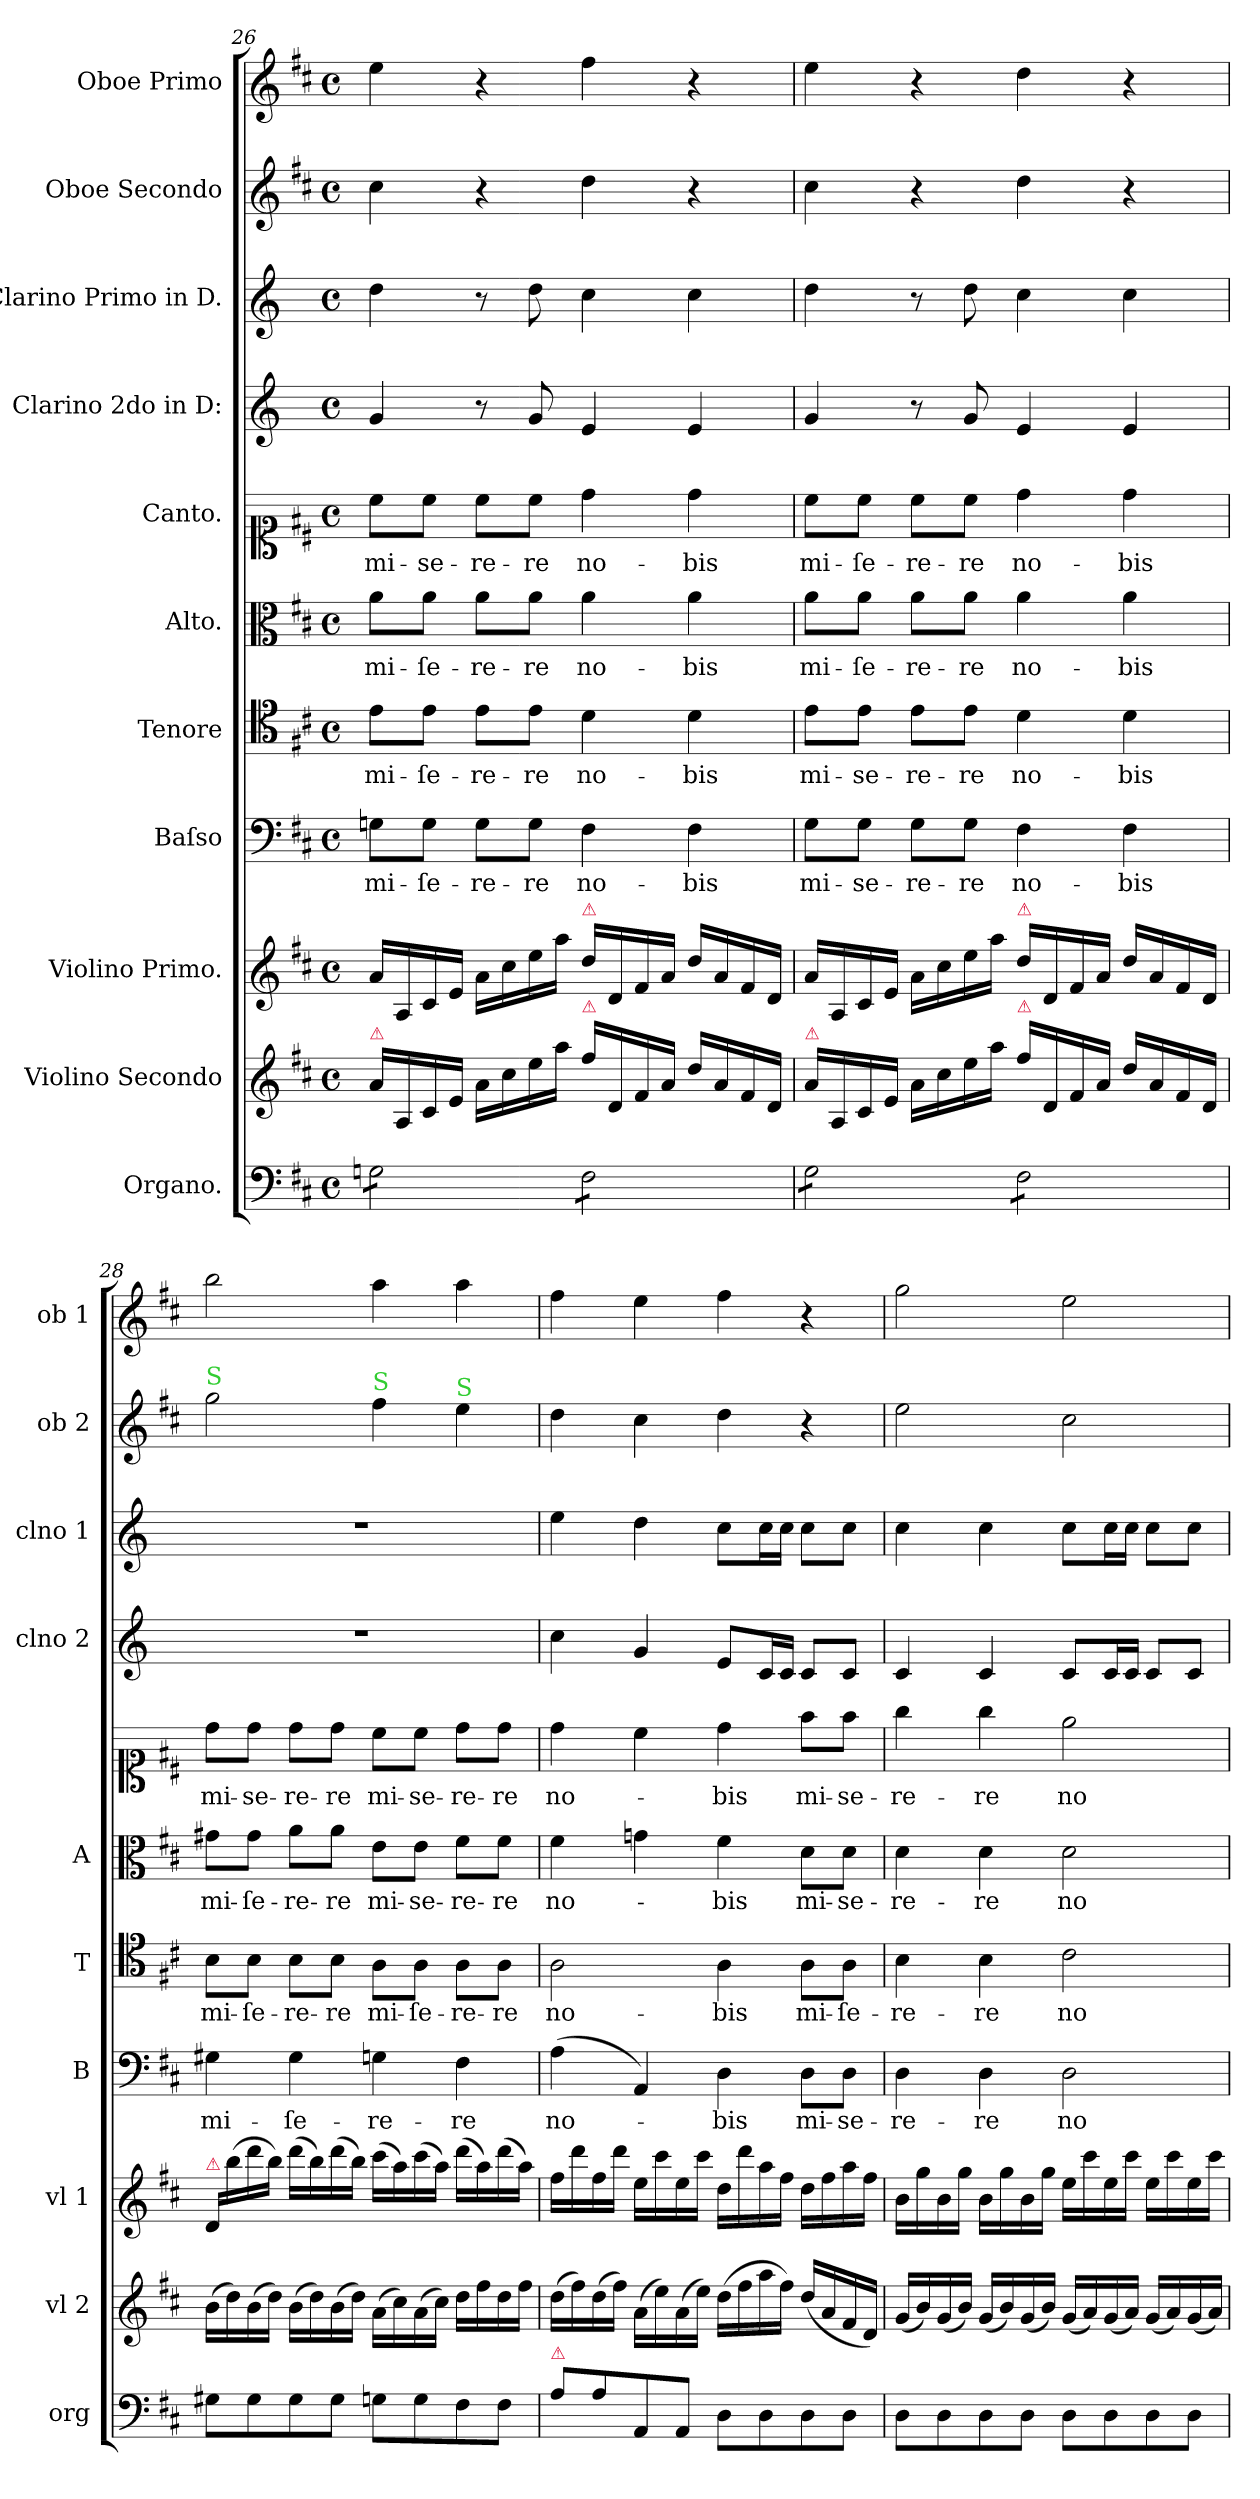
**kern	**kern	**kern	**kern	**text	**kern	**text	**kern	**text	**kern	**text	**kern	**kern	**kern	**kern
*part11	*part10	*part9	*part8	*part8	*part7	*part7	*part6	*part6	*part5	*part5	*part4	*part3	*part2	*part1
*staff11	*staff10	*staff9	*staff8	*staff8	*staff7	*staff7	*staff6	*staff6	*staff5	*staff5	*staff4	*staff3	*staff2	*staff1
*I"Organo.	*I"Violino Secondo	*I"Violino Primo.	*I"Baſso	*	*I"Tenore	*	*I"Alto.	*	*I"Canto.	*	*I"Clarino 2do in D:	*I"Clarino Primo in D.	*I"Oboe Secondo	*I"Oboe Primo
*I'org	*I'vl 2	*I'vl 1	*I'B	*	*I'T	*	*I'A	*	*	*	*I'clno 2	*I'clno 1	*I'ob 2	*I'ob 1
*clefF4	*clefG2	*clefG2	*clefF4	*	*clefC4	*	*clefC3	*	*clefC1	*	*clefG2	*clefG2	*clefG2	*clefG2
*	*	*	*	*	*	*	*	*	*	*	*ITrd-1c-2	*ITrd-1c-2	*	*
*k[f#c#]	*k[f#c#]	*k[f#c#]	*k[f#c#]	*	*k[f#c#]	*	*k[f#c#]	*	*k[f#c#]	*	*k[f#c#]	*k[f#c#]	*k[f#c#]	*k[f#c#]
*D:	*D:	*D:	*D:	*	*D:	*	*D:	*	*D:	*	*D:	*D:	*D:	*D:
*M4/4	*M4/4	*M4/4	*M4/4	*	*M4/4	*	*M4/4	*	*M4/4	*	*M4/4	*M4/4	*M4/4	*M4/4
*met(c)	*met(c)	*met(c)	*met(c)	*	*met(c)	*	*met(c)	*	*met(c)	*	*met(c)	*met(c)	*met(c)	*met(c)
=26	=26	=26	=26	=26	=26	=26	=26	=26	=26	=26	=26	=26	=26	=26
!	!LO:TX:a:color=crimson:t=⚠	!	!	!	!	!	!	!	!	!	!	!	!	!
*tremolo	*	*	*	*	*	*	*	*	*	*	*	*	*	*
8Gn\L	16a\LL	16a/LL	8Gn\L	mi-	8e\L	mi-	8a\L	mi-	8cc#\L	mi-	4a/	4ee\	4cc#\	4ee\
.	16A/	16A/	.	.	.	.	.	.	.	.	.	.	.	.
8Gn\	16c#/	16c#/	8G\J	-ſe-	8e\J	-ſe-	8a\J	-ſe-	8cc#\J	-se-	.	.	.	.
.	16e/JJ	16e/JJ	.	.	.	.	.	.	.	.	.	.	.	.
8Gn\	16a\LL	16a\LL	8G\L	-re-	8e\L	-re-	8a\L	-re-	8cc#\L	-re-	8r	8r	4r	4r
.	16cc#\	16cc#\	.	.	.	.	.	.	.	.	.	.	.	.
8Gn\J	16ee\	16ee\	8G\J	-re	8e\J	-re	8a\J	-re	8cc#\J	-re	8a/	8ee\	.	.
.	16aa\JJ	16aa\JJ	.	.	.	.	.	.	.	.	.	.	.	.
!	!	!LO:TX:a:color=crimson:t=⚠	!	!	!	!	!	!	!	!	!	!	!	!
!	!LO:TX:a:color=crimson:t=⚠	!	!	!	!	!	!	!	!	!	!	!	!	!
8F#\L	16ff#\LL	16dd\LL	4F#\	no-	4d\	no-	4a\	no-	4dd\	no-	4f#/	4dd\	4dd\	4ff#\
.	16d/	16d/	.	.	.	.	.	.	.	.	.	.	.	.
8F#\	16f#/	16f#/	.	.	.	.	.	.	.	.	.	.	.	.
.	16a/JJ	16a/JJ	.	.	.	.	.	.	.	.	.	.	.	.
8F#\	16dd/LL	16dd/LL	4F#\	-bis	4d\	-bis	4a\	-bis	4dd\	-bis	4f#/	4dd\	4r	4r
.	16a/	16a/	.	.	.	.	.	.	.	.	.	.	.	.
8F#\J	16f#/	16f#/	.	.	.	.	.	.	.	.	.	.	.	.
.	16d/JJ	16d/JJ	.	.	.	.	.	.	.	.	.	.	.	.
=27	=27	=27	=27	=27	=27	=27	=27	=27	=27	=27	=27	=27	=27	=27
!	!LO:TX:a:color=crimson:t=⚠	!	!	!	!	!	!	!	!	!	!	!	!	!
8G\L	16a\LL	16a/LL	8G\L	mi-	8e\L	mi-	8a\L	mi-	8cc#\L	mi-	4a/	4ee\	4cc#\	4ee\
.	16A/	16A/	.	.	.	.	.	.	.	.	.	.	.	.
8G\	16c#/	16c#/	8G\J	-se-	8e\J	-se-	8a\J	-ſe-	8cc#\J	-ſe-	.	.	.	.
.	16e/JJ	16e/JJ	.	.	.	.	.	.	.	.	.	.	.	.
8G\	16a\LL	16a\LL	8G\L	-re-	8e\L	-re-	8a\L	-re-	8cc#\L	-re-	8r	8r	4r	4r
.	16cc#\	16cc#\	.	.	.	.	.	.	.	.	.	.	.	.
8G\J	16ee\	16ee\	8G\J	-re	8e\J	-re	8a\J	-re	8cc#\J	-re	8a/	8ee\	.	.
.	16aa\JJ	16aa\JJ	.	.	.	.	.	.	.	.	.	.	.	.
!	!	!LO:TX:a:color=crimson:t=⚠	!	!	!	!	!	!	!	!	!	!	!	!
!	!LO:TX:a:color=crimson:t=⚠	!	!	!	!	!	!	!	!	!	!	!	!	!
8F#\L	16ff#\LL	16dd\LL	4F#\	no-	4d\	no-	4a\	no-	4dd\	no-	4f#/	4dd\	4dd\	4dd\
.	16d/	16d/	.	.	.	.	.	.	.	.	.	.	.	.
8F#\	16f#/	16f#/	.	.	.	.	.	.	.	.	.	.	.	.
.	16a/JJ	16a/JJ	.	.	.	.	.	.	.	.	.	.	.	.
8F#\	16dd/LL	16dd/LL	4F#\	-bis	4d\	-bis	4a\	-bis	4dd\	-bis	4f#/	4dd\	4r	4r
.	16a/	16a/	.	.	.	.	.	.	.	.	.	.	.	.
8F#\J	16f#/	16f#/	.	.	.	.	.	.	.	.	.	.	.	.
*Xtremolo	*	*	*	*	*	*	*	*	*	*	*	*	*	*
.	16d/JJ	16d/JJ	.	.	.	.	.	.	.	.	.	.	.	.
=28	=28	=28	=28	=28	=28	=28	=28	=28	=28	=28	=28	=28	=28	=28
!	!	!	!	!	!	!	!	!	!	!	!	!	!LO:TX:a:color=limegreen:t=S	!
!	!	!LO:TX:a:color=crimson:t=⚠	!	!	!	!	!	!	!	!	!	!	!	!
8G#X\L	(16b\LL	16d/LL	4G#X\	mi-	8B\L	mi-	8g#X\L	mi-	8dd\L	mi-	1r	1r	2gg\	2bb\
.	16dd\)	(16bb\	.	.	.	.	.	.	.	.	.	.	.	.
8G#\	(16b\	16ddd\	.	.	8B\J	-ſe-	8g#\J	-ſe-	8dd\J	-se-	.	.	.	.
.	16dd\JJ)	16bb\JJ)	.	.	.	.	.	.	.	.	.	.	.	.
8G#\	(16b\LL	(16ddd\LL	4G#\	-ſe-	8B\L	-re-	8a\L	-re-	8dd\L	-re-	.	.	.	.
.	16dd\)	16bb\)	.	.	.	.	.	.	.	.	.	.	.	.
8G#\J	(16b\	(16ddd\	.	.	8B\J	-re	8a\J	-re	8dd\J	-re	.	.	.	.
.	16dd\JJ)	16bb\JJ)	.	.	.	.	.	.	.	.	.	.	.	.
!	!	!	!	!	!	!	!	!	!	!	!	!	!LO:TX:a:color=limegreen:t=S	!
8Gn\L	(16a\LL	(16ccc#\LL	4Gn\	-re-	8A\L	mi-	8e\L	mi-	8cc#\L	mi-	.	.	4ff#\	4aa\
.	16cc#\)	16aa\)	.	.	.	.	.	.	.	.	.	.	.	.
8G\	(16a\	(16ccc#\	.	.	8A\J	-ſe-	8e\J	-se-	8cc#\J	-se-	.	.	.	.
.	16cc#\JJ)	16aa\JJ)	.	.	.	.	.	.	.	.	.	.	.	.
!	!	!	!	!	!	!	!	!	!	!	!	!	!LO:TX:a:color=limegreen:t=S	!
8F#\	16dd\LL	(16ddd\LL	4F#\	-re	8A\L	-re-	8f#\L	-re-	8dd\L	-re-	.	.	4ee\	4aa\
.	16ff#\	16aa\)	.	.	.	.	.	.	.	.	.	.	.	.
8F#\J	16dd\	(16ddd\	.	.	8A\J	-re	8f#\J	-re	8dd\J	-re	.	.	.	.
.	16ff#\JJ	16aa\JJ)	.	.	.	.	.	.	.	.	.	.	.	.
=29	=29	=29	=29	=29	=29	=29	=29	=29	=29	=29	=29	=29	=29	=29
!LO:TX:a:color=crimson:t=⚠	!	!	!	!	!	!	!	!	!	!	!	!	!	!
8A\L	(16dd\LL	16ff#\LL	(4A\	no-	2A\	no-	4f#\	no-	4dd\	no-	4dd\	4ff#\	4dd\	4ff#\
.	16ff#\)	16ddd\	.	.	.	.	.	.	.	.	.	.	.	.
8A\	(16dd\	16ff#\	.	.	.	.	.	.	.	.	.	.	.	.
.	16ff#\JJ)	16ddd\JJ	.	.	.	.	.	.	.	.	.	.	.	.
8AA/	(16a\LL	16ee\LL	4AA/)	.	.	.	4gn\	.	4cc#\	.	4a/	4ee\	4cc#\	4ee\
.	16ee\)	16ccc#\	.	.	.	.	.	.	.	.	.	.	.	.
8AA/J	(16a\	16ee\	.	.	.	.	.	.	.	.	.	.	.	.
.	16ee\JJ)	16ccc#\JJ	.	.	.	.	.	.	.	.	.	.	.	.
8D\L	(16dd\LL	16dd\LL	4D\	-bis	4A\	-bis	4f#\	-bis	4dd\	-bis	8f#/L	8dd\L	4dd\	4ff#\
.	16ff#\	16ddd\	.	.	.	.	.	.	.	.	.	.	.	.
8D\	16aa\	16aa\	.	.	.	.	.	.	.	.	16d/L	16dd\L	.	.
.	16ff#\JJ)	16ff#\JJ	.	.	.	.	.	.	.	.	16d/JJ	16dd\JJ	.	.
8D\	(16dd/LL	16dd\LL	8D\L	mi-	8A\L	mi-	8d\L	mi-	8ff#\L	mi-	8d/L	8dd\L	4r	4r
.	16a/	16ff#\	.	.	.	.	.	.	.	.	.	.	.	.
8D\J	16f#/	16aa\	8D\J	-se-	8A\J	-ſe-	8d\J	-se-	8ff#\J	-se-	8d/J	8dd\J	.	.
.	16d/JJ)	16ff#\JJ	.	.	.	.	.	.	.	.	.	.	.	.
=30	=30	=30	=30	=30	=30	=30	=30	=30	=30	=30	=30	=30	=30	=30
8D\L	(16g/LL	16b\LL	4D\	-re-	4B\	-re-	4d\	-re-	4gg\	-re-	4d/	4dd\	2ee\	2gg\
.	16b/)	16gg\	.	.	.	.	.	.	.	.	.	.	.	.
8D\	(16g/	16b\	.	.	.	.	.	.	.	.	.	.	.	.
.	16b/JJ)	16gg\JJ	.	.	.	.	.	.	.	.	.	.	.	.
8D\	(16g/LL	16b\LL	4D\	-re	4B\	-re	4d\	-re	4gg\	-re	4d/	4dd\	.	.
.	16b/)	16gg\	.	.	.	.	.	.	.	.	.	.	.	.
8D\J	(16g/	16b\	.	.	.	.	.	.	.	.	.	.	.	.
.	16b/JJ)	16gg\JJ	.	.	.	.	.	.	.	.	.	.	.	.
8D\L	(16g/LL	16ee\LL	2D\	no-	2c#\	no-	2d\	no-	2ee\	no-	8d/L	8dd\L	2cc#\	2ee\
.	16a/)	16ccc#\	.	.	.	.	.	.	.	.	.	.	.	.
8D\	(16g/	16ee\	.	.	.	.	.	.	.	.	16d/L	16dd\L	.	.
.	16a/JJ)	16ccc#\JJ	.	.	.	.	.	.	.	.	16d/JJ	16dd\JJ	.	.
8D\	(16g/LL	16ee\LL	.	.	.	.	.	.	.	.	8d/L	8dd\L	.	.
.	16a/)	16ccc#\	.	.	.	.	.	.	.	.	.	.	.	.
8D\J	(16g/	16ee\	.	.	.	.	.	.	.	.	8d/J	8dd\J	.	.
.	16a/JJ)	16ccc#\JJ	.	.	.	.	.	.	.	.	.	.	.	.
=	=	=	=	=	=	=	=	=	=	=	=	=	=	=
*-	*-	*-	*-	*-	*-	*-	*-	*-	*-	*-	*-	*-	*-	*-
